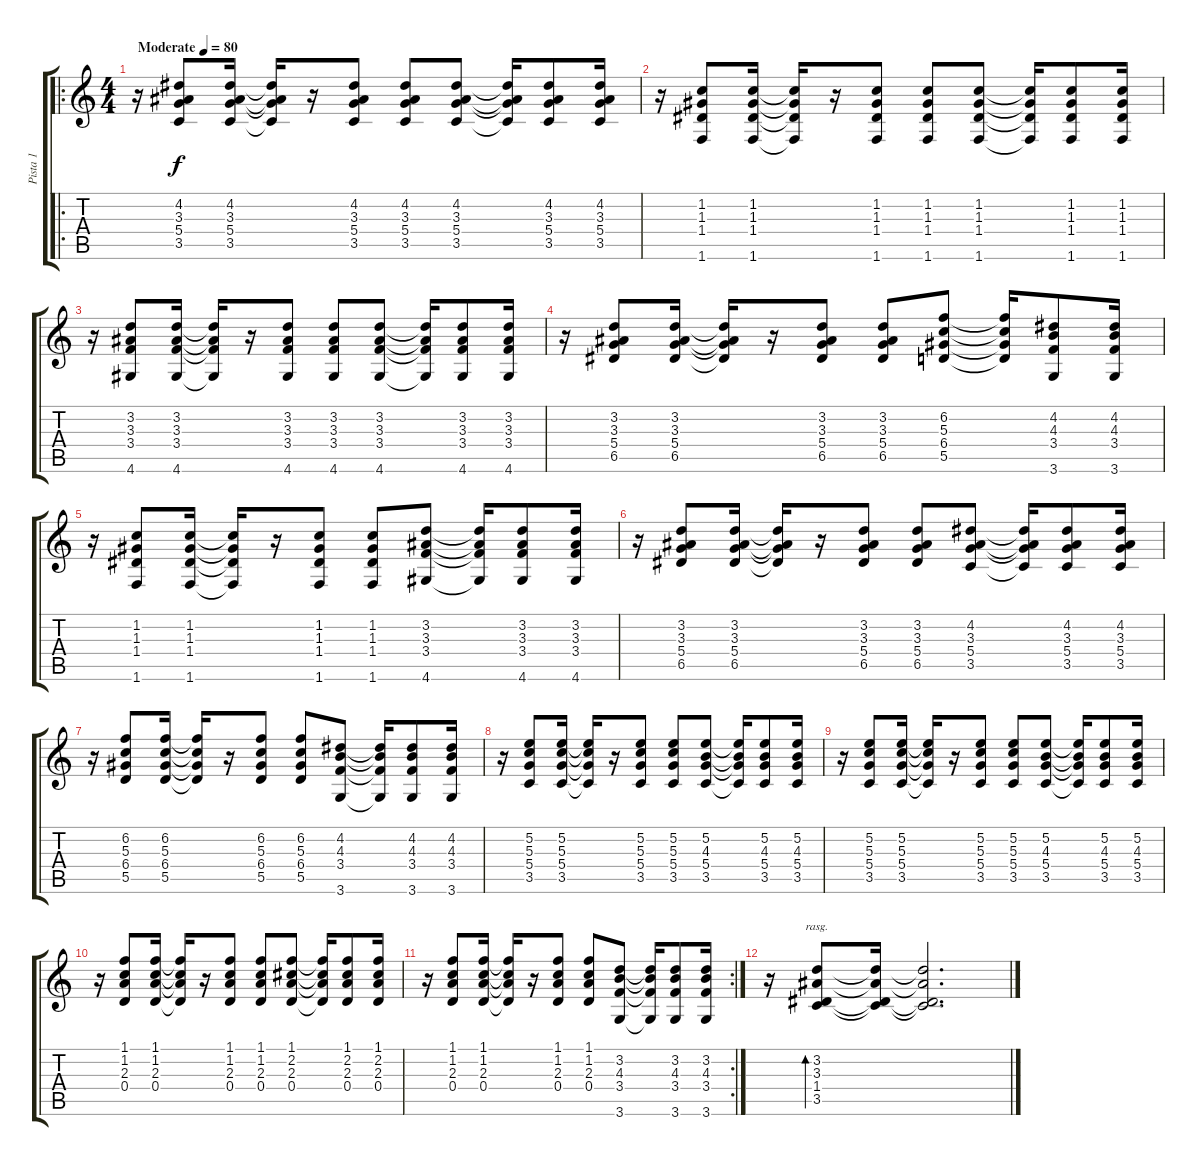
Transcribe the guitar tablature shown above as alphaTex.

\track ("Pista 1" "Pista 1") {instrument acousticguitarsteel}
\staff {score tabs}
\tuning (E4 B3 G3 D3 A2 E2) {hide}
\ro
\ts (4 4)
\tempo (80 "Moderate")
\clef g2
\ks c
r.16{dy f instrument acousticguitarsteel} (4.2 3.3 5.4 3.5).8 (4.2 3.3 5.4 3.5).16 (4.2{t} 3.3{t} 5.4{t} 3.5{t}).16 r.16 (4.2 3.3 5.4 3.5).8 (4.2 3.3 5.4 3.5).8 (4.2 3.3 5.4 3.5).8 (4.2{t} 3.3{t} 5.4{t} 3.5{t}).16 (4.2 3.3 5.4 3.5).8 (4.2 3.3 5.4 3.5).16 |
r.16 (1.2 1.3 1.4 1.6).8 (1.2 1.3 1.4 1.6).16 (1.2{t} 1.3{t} 1.4{t} 1.6{t}).16 r.16 (1.2 1.3 1.4 1.6).8 (1.2 1.3 1.4 1.6).8 (1.2 1.3 1.4 1.6).8 (1.2{t} 1.3{t} 1.4{t} 1.6{t}).16 (1.2 1.3 1.4 1.6).8 (1.2 1.3 1.4 1.6).16 |
r.16 (3.2 3.3 3.4 4.6).8 (3.2 3.3 3.4 4.6).16 (3.2{t} 3.3{t} 3.4{t} 4.6{t}).16 r.16 (3.2 3.3 3.4 4.6).8 (3.2 3.3 3.4 4.6).8 (3.2 3.3 3.4 4.6).8 (3.2{t} 3.3{t} 3.4{t} 4.6{t}).16 (3.2 3.3 3.4 4.6).8 (3.2 3.3 3.4 4.6).16 |
r.16 (3.2 3.3 5.4 6.5).8 (3.2 3.3 5.4 6.5).16 (3.2{t} 3.3{t} 5.4{t} 6.5{t}).16 r.16 (3.2 3.3 5.4 6.5).8 (3.2 3.3 5.4 6.5).8 (6.2 5.3 6.4 5.5).8 (6.2{t} 5.3{t} 6.4{t} 5.5{t}).16 (4.2 4.3 3.4 3.6).8 (4.2 4.3 3.4 3.6).16 |
r.16 (1.2 1.3 1.4 1.6).8 (1.2 1.3 1.4 1.6).16 (1.2{t} 1.3{t} 1.4{t} 1.6{t}).16 r.16 (1.2 1.3 1.4 1.6).8 (1.2 1.3 1.4 1.6).8 (3.2 3.3 3.4 4.6).8 (3.2{t} 3.3{t} 3.4{t} 4.6{t}).16 (3.2 3.3 3.4 4.6).8 (3.2 3.3 3.4 4.6).16 |
r.16 (3.2 3.3 5.4 6.5).8 (3.2 3.3 5.4 6.5).16 (3.2{t} 3.3{t} 5.4{t} 6.5{t}).16 r.16 (3.2 3.3 5.4 6.5).8 (3.2 3.3 5.4 6.5).8 (4.2 3.3 5.4 3.5).8 (4.2{t} 3.3{t} 5.4{t} 3.5{t}).16 (4.2 3.3 5.4 3.5).8 (4.2 3.3 5.4 3.5).16 |
r.16 (6.2 5.3 6.4 5.5).8 (6.2 5.3 6.4 5.5).16 (6.2{t} 5.3{t} 6.4{t} 5.5{t}).16 r.16 (6.2 5.3 6.4 5.5).8 (6.2 5.3 6.4 5.5).8 (4.2 4.3 3.4 3.6).8 (4.2{t} 4.3{t} 3.4{t} 3.6{t}).16 (4.2 4.3 3.4 3.6).8 (4.2 4.3 3.4 3.6).16 |
r.16 (5.2 5.3 5.4 3.5).8 (5.2 5.3 5.4 3.5).16 (5.2{t} 5.3{t} 5.4{t} 3.5{t}).16 r.16 (5.2 5.3 5.4 3.5).8 (5.2 5.3 5.4 3.5).8 (5.2 4.3 5.4 3.5).8 (5.2{t} 4.3{t} 5.4{t} 3.5{t}).16 (5.2 4.3 5.4 3.5).8 (5.2 4.3 5.4 3.5).16 |
r.16 (5.2 5.3 5.4 3.5).8 (5.2 5.3 5.4 3.5).16 (5.2{t} 5.3{t} 5.4{t} 3.5{t}).16 r.16 (5.2 5.3 5.4 3.5).8 (5.2 5.3 5.4 3.5).8 (5.2 4.3 5.4 3.5).8 (5.2{t} 4.3{t} 5.4{t} 3.5{t}).16 (5.2 4.3 5.4 3.5).8 (5.2 4.3 5.4 3.5).16 |
r.16 (1.1 1.2 2.3 0.4).8 (1.1 1.2 2.3 0.4).16 (1.1{t} 1.2{t} 2.3{t} 0.4{t}).16 r.16 (1.1 1.2 2.3 0.4).8 (1.1 1.2 2.3 0.4).8 (1.1 2.2 2.3 0.4).8 (1.1{t} 2.2{t} 2.3{t} 0.4{t}).16 (1.1 2.2 2.3 0.4).8 (1.1 2.2 2.3 0.4).16 |
\rc 2
r.16 (1.1 1.2 2.3 0.4).8 (1.1 1.2 2.3 0.4).16 (1.1{t} 1.2{t} 2.3{t} 0.4{t}).16 r.16 (1.1 1.2 2.3 0.4).8 (1.1 1.2 2.3 0.4).8 (3.2 4.3 3.4 3.6).8 (3.2{t} 4.3{t} 3.4{t} 3.6{t}).16 (3.2 4.3 3.4 3.6).8 (3.2 4.3 3.4 3.6).16 |
r.16 (3.2 3.3 1.4 3.5).8{bd 480 rasg ii} (3.2{t} 3.3{t} 1.4{t} 3.5{t}).16 (3.2{t} 3.3{t} 1.4{t} 3.5{t}).2{d}
